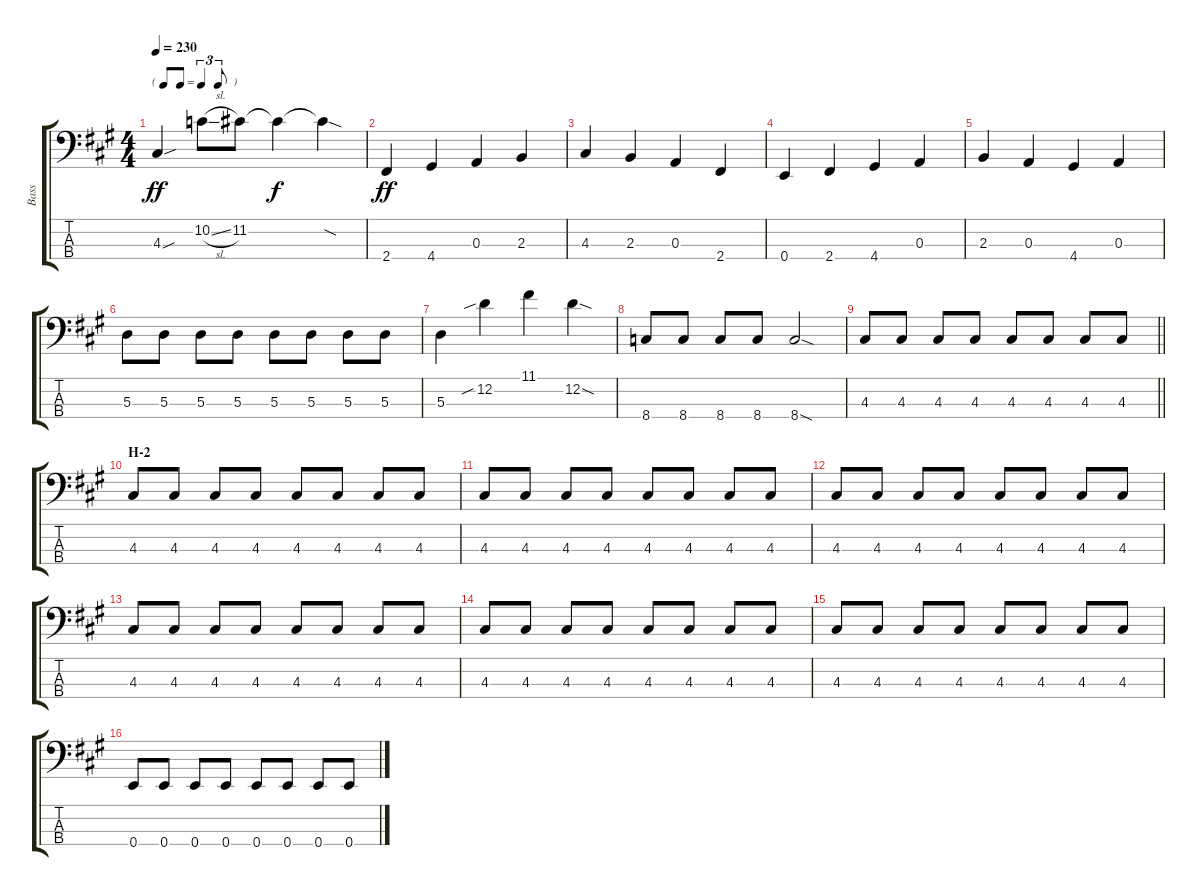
\track ("Bass" "Bass") {instrument electricbasspick}
\staff {score tabs}
\tuning (G2 D2 A1 E1) {hide}
\ts (4 4)
\tf triplet8th
\tempo 230
\clef f4
\ks a
4.3{sou}.4{dy ff} 10.2{sl}.8 11.2.8 11.2{t}.4{dy f} 11.2{sod t}.4 |
2.4.4{dy ff} 4.4.4 0.3.4 2.3.4 |
4.3.4 2.3.4 0.3.4 2.4.4 |
0.4.4 2.4.4 4.4.4 0.3.4 |
2.3.4 0.3.4 4.4.4 0.3.4 |
5.3.8 5.3.8 5.3.8 5.3.8 5.3.8 5.3.8 5.3.8 5.3.8 |
5.3.4 12.2{sib}.4 11.1.4 12.2{sod}.4 |
8.4.8 8.4.8 8.4.8 8.4.8 8.4{sod}.2 |
\barLineRight lightlight
4.3.8 4.3.8 4.3.8 4.3.8 4.3.8 4.3.8 4.3.8 4.3.8 |
\section ("" "H-2")
4.3.8 4.3.8 4.3.8 4.3.8 4.3.8 4.3.8 4.3.8 4.3.8 |
4.3.8 4.3.8 4.3.8 4.3.8 4.3.8 4.3.8 4.3.8 4.3.8 |
4.3.8 4.3.8 4.3.8 4.3.8 4.3.8 4.3.8 4.3.8 4.3.8 |
4.3.8 4.3.8 4.3.8 4.3.8 4.3.8 4.3.8 4.3.8 4.3.8 |
4.3.8 4.3.8 4.3.8 4.3.8 4.3.8 4.3.8 4.3.8 4.3.8 |
4.3.8 4.3.8 4.3.8 4.3.8 4.3.8 4.3.8 4.3.8 4.3.8 |
0.4.8 0.4.8 0.4.8 0.4.8 0.4.8 0.4.8 0.4.8 0.4.8
